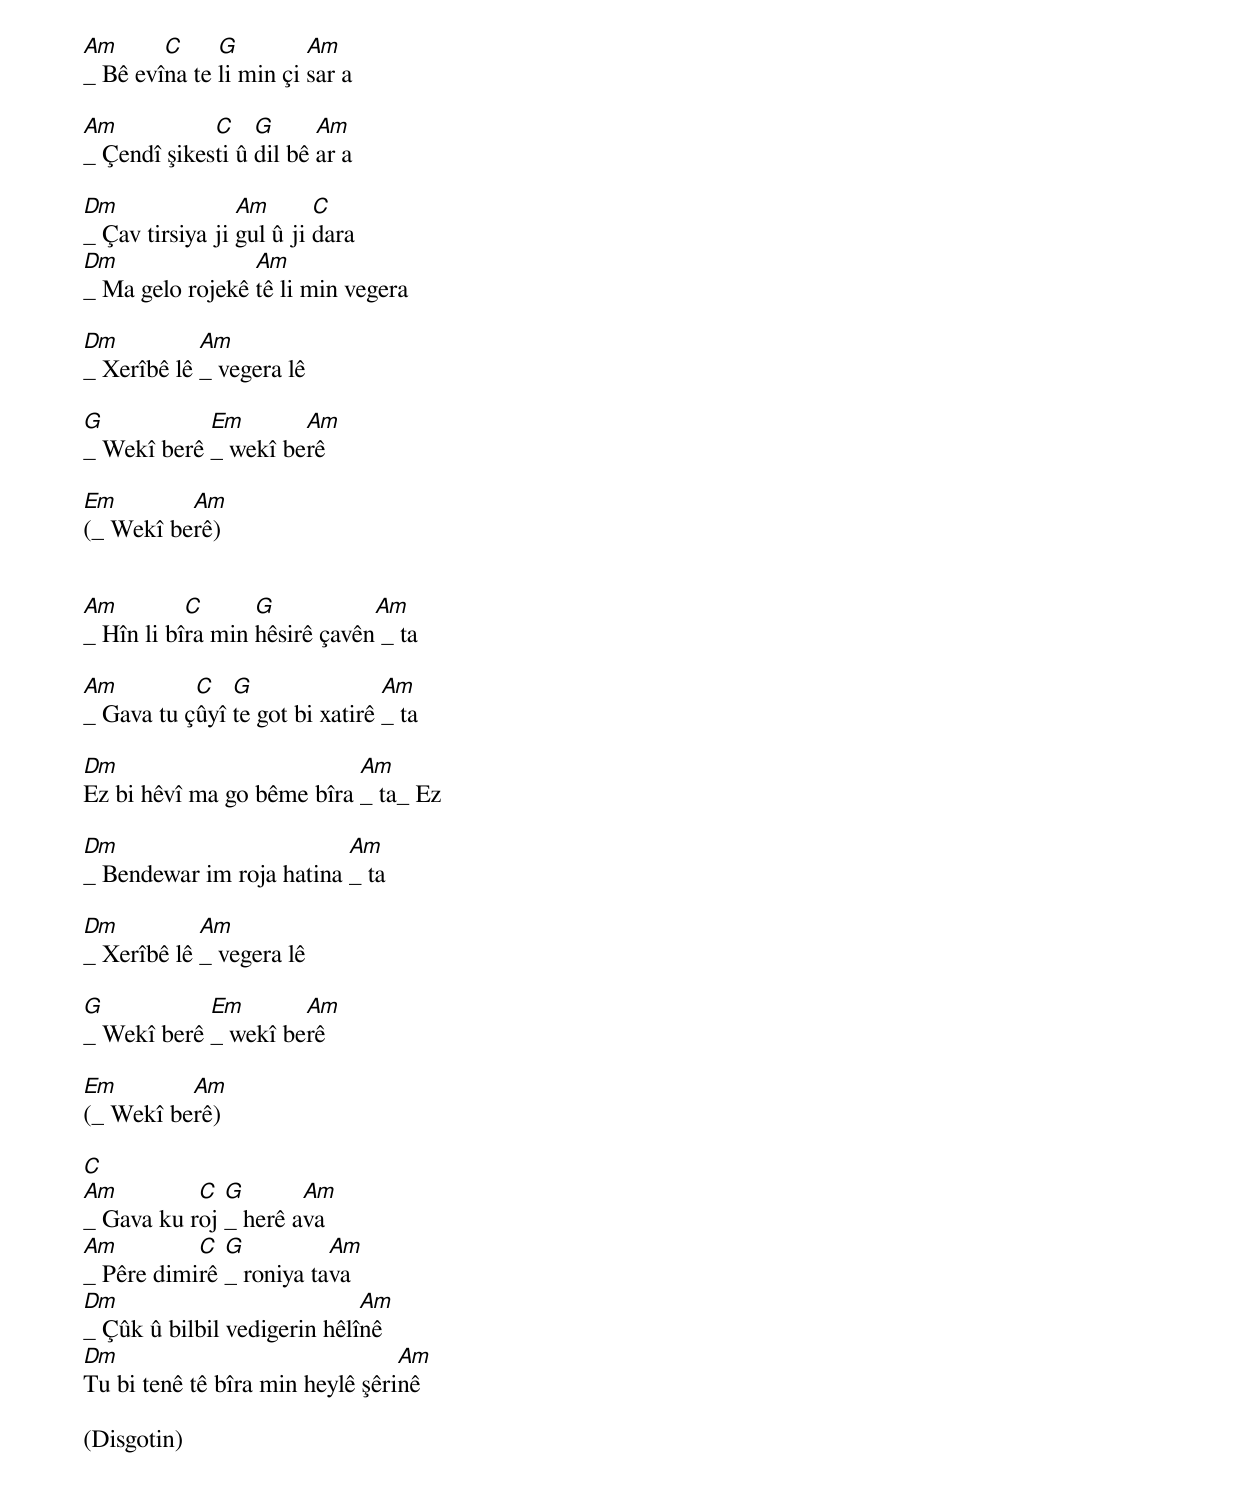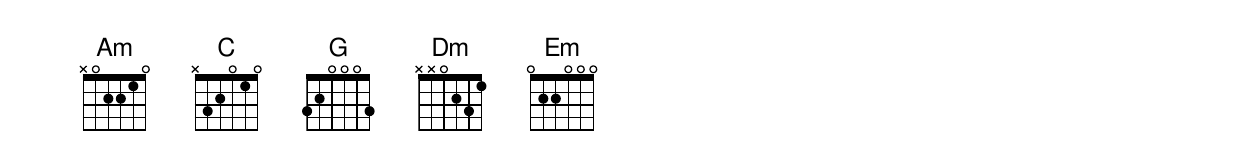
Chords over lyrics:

Am      C     G         Am
_ Bê evîna te li min çi sar a

Am           C    G      Am
_ Çendî şikesti û dil bê ar a

Dm               Am       C
_ Çav tirsiya ji gul û ji dara
Dm               Am
_ Ma gelo rojekê tê li min vegera

Dm          Am
_ Xerîbê lê _ vegera lê

G           Em       Am
_ Wekî berê _ wekî berê

Em        Am
(_ Wekî berê)


Am         C      G           Am
_ Hîn li bîra min hêsirê çavên _ ta

Am         C   G                Am
_ Gava tu çûyî te got bi xatirê _ ta

Dm                         Am
Ez bi hêvî ma go bême bîra _ ta_ Ez

Dm                        Am
_ Bendewar im roja hatina _ ta

Dm          Am
_ Xerîbê lê _ vegera lê

G           Em       Am
_ Wekî berê _ wekî berê

Em        Am
(_ Wekî berê)

C
Am         C  G       Am
_ Gava ku roj _ herê ava
Am         C  G          Am
_ Pêre dimirê _ roniya tava
Dm                           Am
_ Çûk û bilbil vedigerin hêlînê
Dm                               Am
Tu bi tenê tê bîra min heylê şêrinê

(Disgotin)
